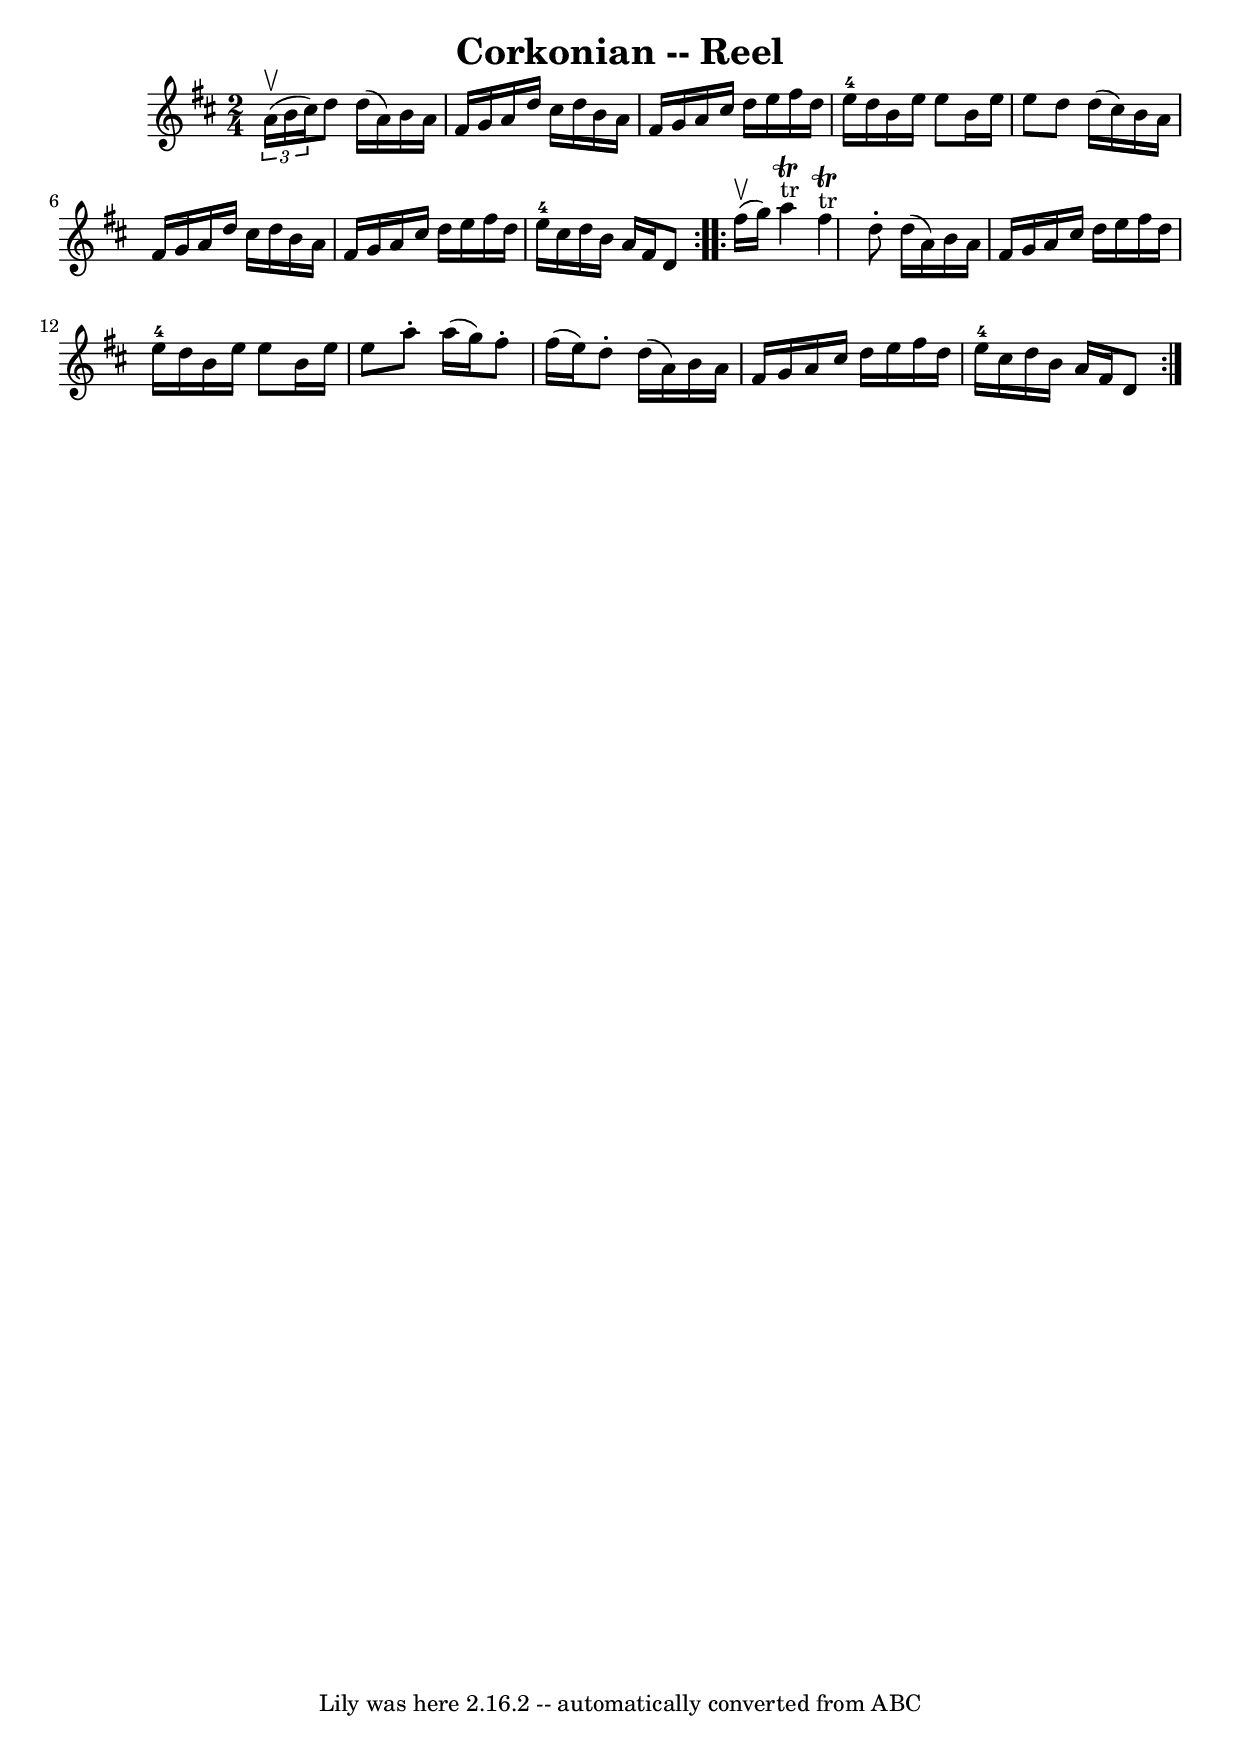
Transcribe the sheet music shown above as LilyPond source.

\version "2.7.40"
\include "Mammoth.ily"
\header {
	%% book = "Ryan's Mammoth Collection"
	crossRefNumber = "1"
	footnotes = "\\\\146\\\\Similar to The Merry Blacksmith"
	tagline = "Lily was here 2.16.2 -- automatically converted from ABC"
	title = "Corkonian -- Reel"
}
voicedefault =  {


\repeat volta 2 {
\time 2/4 
\key d \major   \times 2/3 { a'16^\upbow(b'16 cis''16) } 
|
 d''8 d''16 (a'16) b'16 a'16 fis'16 g'16    
|
 a'16 d''16 cis''16 d''16 b'16 a'16 fis'16 g'16  
  |
 a'16 cis''16 d''16 e''16 fis''16 d''16 e''16 
-4 d''16    |
 b'16 e''16 e''8 b'16 e''16 e''8    
|
 d''8 d''16 (cis''16) b'16 a'16 fis'16 g'16    
|
 a'16 d''16 cis''16 d''16 b'16 a'16 fis'16 g'16  
  |
 a'16 cis''16 d''16 e''16 fis''16 d''16 e''16 
-4 cis''16    |
 d''16 b'16 a'16 fis'16 d'8    
} \repeat volta 2 { fis''16^\upbow(g''16) |
 a''4 
^"tr"^\trill fis''4^"tr"^\trill   |
 d''8 -. d''16 (a'16)  
 b'16 a'16 fis'16 g'16    |
 a'16 cis''16 d''16 e''16 
 fis''16 d''16 e''16-4 d''16    |
 b'16 e''16 e''8   
 b'16 e''16 e''8    |
 a''8 -. a''16 (g''16) fis''8 
-. fis''16 (e''16)   |
 d''8 -. d''16 (a'16) b'16    
a'16 fis'16 g'16    |
 a'16 cis''16 d''16 e''16    
fis''16 d''16 e''16-4 cis''16    |
 d''16 b'16 a'16    
fis'16 d'8    }   
}

\score{
    <<

	\context Staff="default"
	{
	    \voicedefault 
	}

    >>
	\layout {
	}
	\midi {}
}
